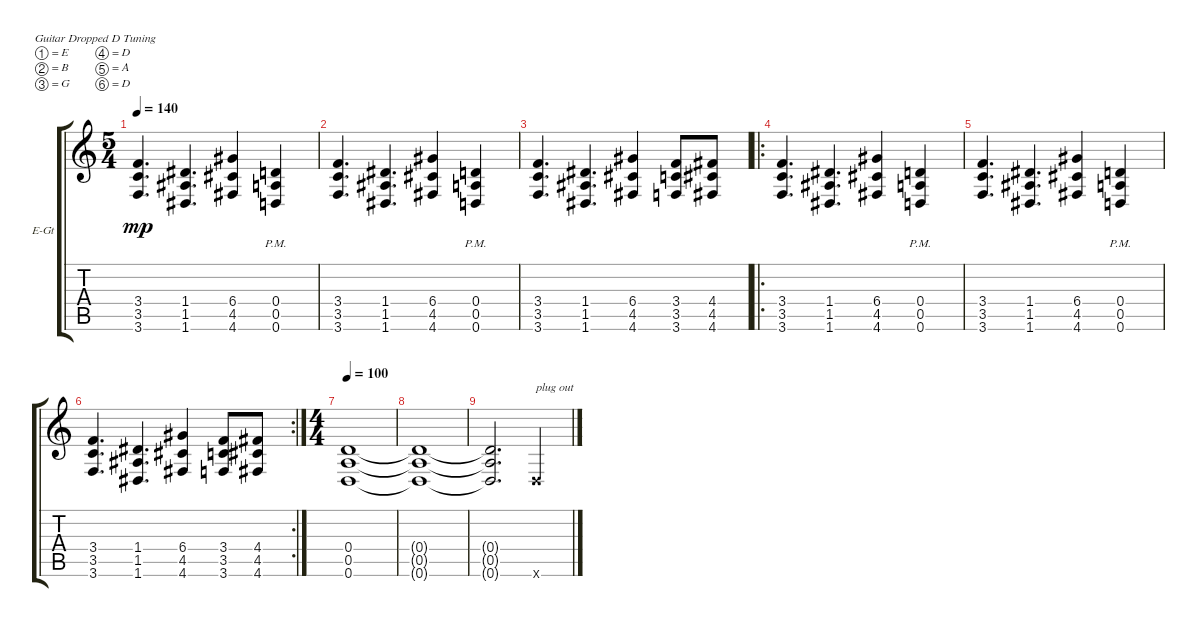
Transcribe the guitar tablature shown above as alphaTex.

\defaultSystemsLayout 4
\bracketExtendMode groupsimilarinstruments
\firstSystemTrackNameOrientation horizontal
\otherSystemsTrackNameOrientation horizontal
\track ("E-Gt (Bass & Dist)" "E-Gt") {instrument distortionguitar}
\staff {score tabs}
\tuning (E4 B3 G3 D3 A2 D2)
\ts (5 4)
\tempo 140
\clef g2
\ks c
(3.4 3.5 3.6).4{d dy mp} (1.6 1.5 1.4).4{d} (6.4 4.5 4.6).4 (0.6{pm} 0.5{pm} 0.4{pm}).4 |
(3.4 3.5 3.6).4{d} (1.6 1.5 1.4).4{d} (6.4 4.5 4.6).4 (0.6{pm} 0.5{pm} 0.4{pm}).4 |
(3.4 3.5 3.6).4{d} (1.6 1.5 1.4).4{d} (6.4 4.6 4.5).4 (3.4 3.5 3.6).8 (4.6 4.5 4.4).8 |
\ro
(3.4 3.5 3.6).4{d} (1.6 1.5 1.4).4{d} (6.4 4.5 4.6).4 (0.6{pm} 0.5{pm} 0.4{pm}).4 |
(3.4 3.5 3.6).4{d} (1.6 1.5 1.4).4{d} (6.4 4.5 4.6).4 (0.6{pm} 0.5{pm} 0.4{pm}).4 |
\rc 2
(3.4 3.5 3.6).4{d} (1.6 1.5 1.4).4{d} (6.4 4.6 4.5).4 (3.4 3.5 3.6).8 (4.6 4.5 4.4).8 |
\ts (4 4)
\tempo 100
(0.6 0.5 0.4).1 |
(0.6{t} 0.5{t} 0.4{t}).1 |
(0.6{t} 0.5{t} 0.4{t}).2{d} 0.6{x}.4{txt "plug out"}
